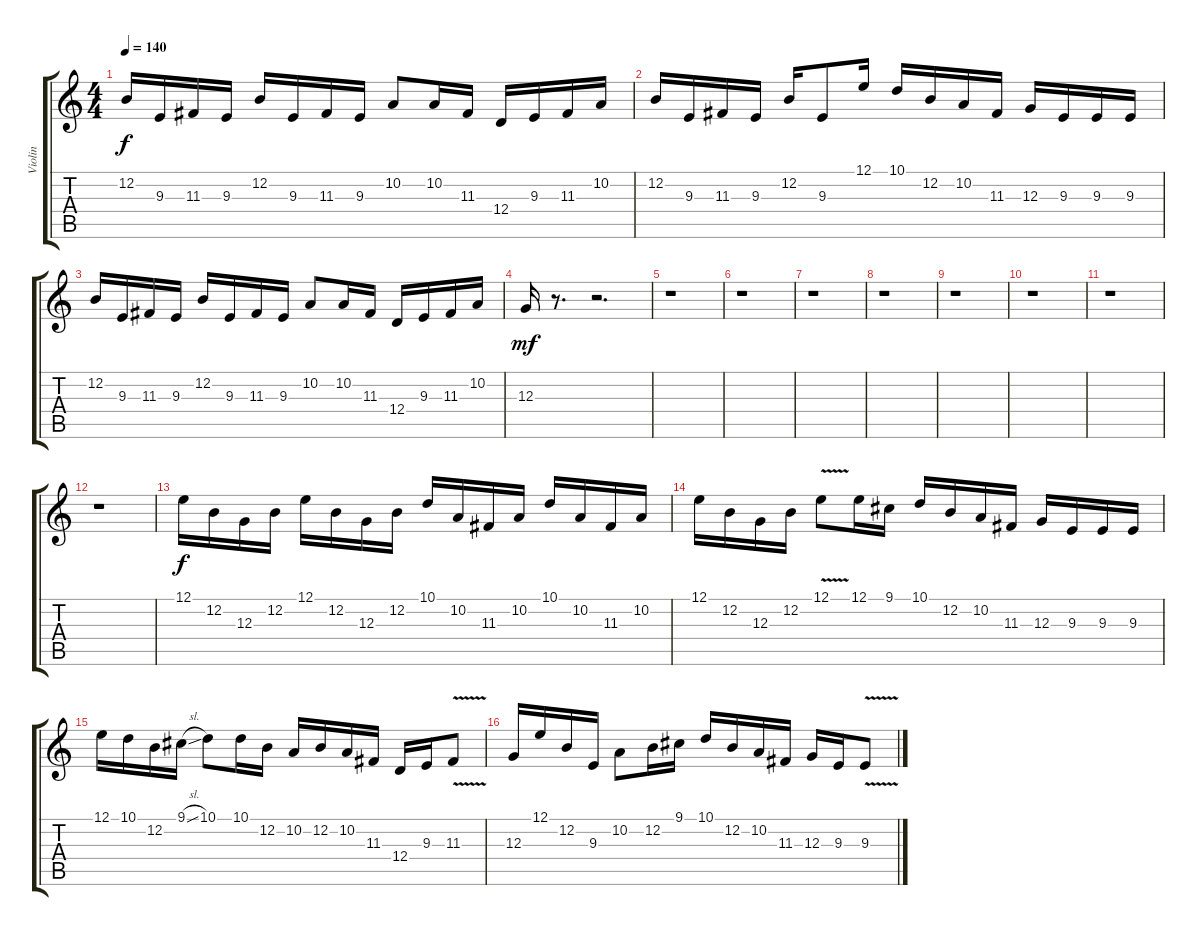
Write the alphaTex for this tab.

\track ("Violin" "Violin") {instrument violin}
\staff {score tabs}
\tuning (E4 B3 G3 D3 A2 E2) {hide}
\ts (4 4)
\tempo 140
\clef g2
\ks c
12.2.16{dy f} 9.3.16 11.3.16 9.3.16 12.2.16 9.3.16 11.3.16 9.3.16 10.2.8 10.2.16 11.3.16 12.4.16 9.3.16 11.3.16 10.2.16 |
12.2.16 9.3.16 11.3.16 9.3.16 12.2.16 9.3.8 12.1.16 10.1.16 12.2.16 10.2.16 11.3.16 12.3.16 9.3.16 9.3.16 9.3.16 |
12.2.16 9.3.16 11.3.16 9.3.16 12.2.16 9.3.16 11.3.16 9.3.16 10.2.8 10.2.16 11.3.16 12.4.16 9.3.16 11.3.16 10.2.16 |
12.3.16{dy mf} r.8{d} r.2{d} |
r.1 |
r.1 |
r.1 |
r.1 |
r.1 |
r.1 |
r.1 |
r.1 |
12.1.16{dy f} 12.2.16 12.3.16 12.2.16 12.1.16 12.2.16 12.3.16 12.2.16 10.1.16 10.2.16 11.3.16 10.2.16 10.1.16 10.2.16 11.3.16 10.2.16 |
12.1.16 12.2.16 12.3.16 12.2.16 12.1{v}.8 12.1.16 9.1.16 10.1.16 12.2.16 10.2.16 11.3.16 12.3.16 9.3.16 9.3.16 9.3.16 |
12.1.16 10.1.16 12.2.16 9.1{sl}.16 10.1.8 10.1.16 12.2.16 10.2.16 12.2.16 10.2.16 11.3.16 12.4.16 9.3.16 11.3{v}.8 |
12.3.16 12.1.16 12.2.16 9.3.16 10.2.8 12.2.16 9.1.16 10.1.16 12.2.16 10.2.16 11.3.16 12.3.16 9.3.16 9.3{v}.8
